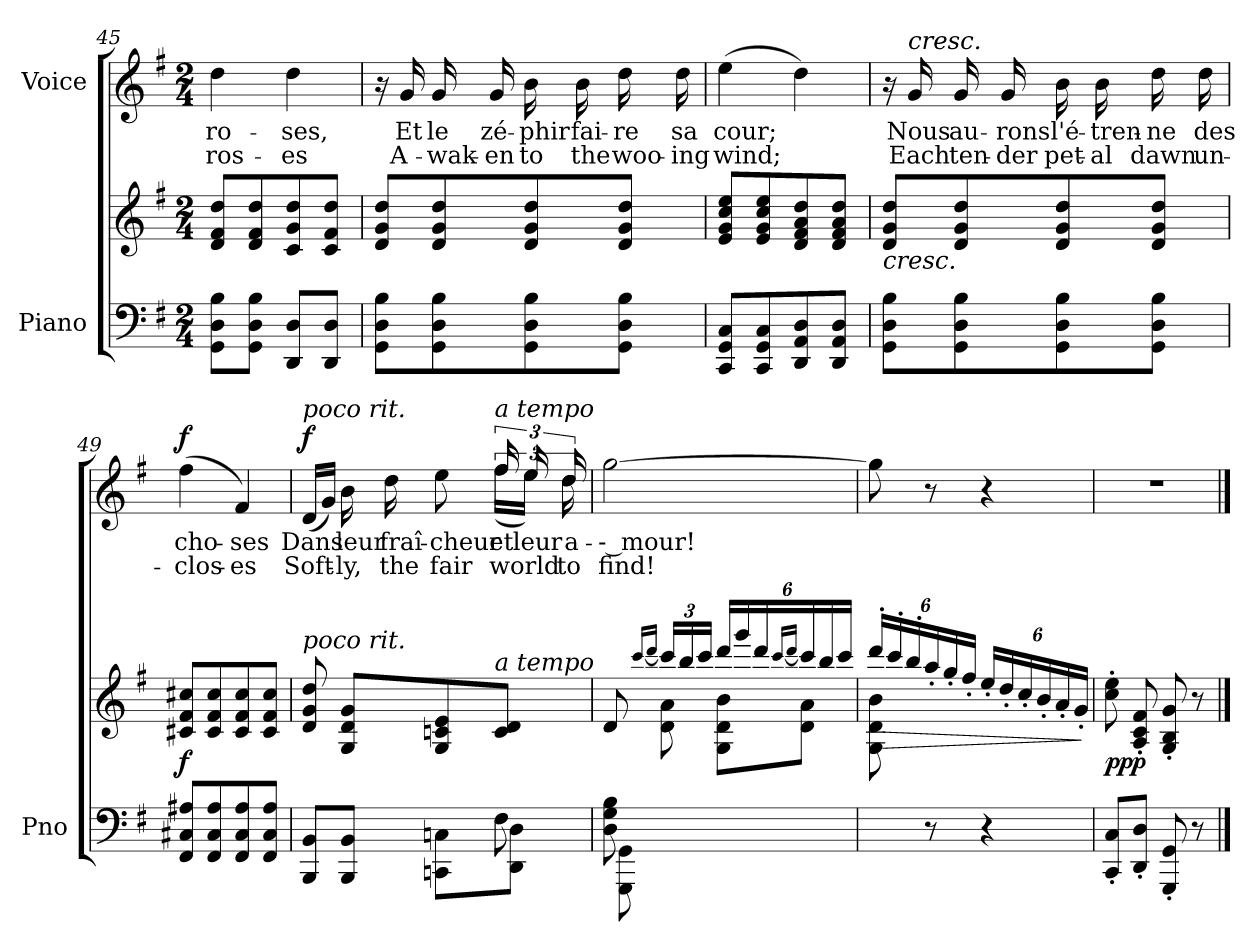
**kern	**kern	**dynam	**kern	**text	**text	**dynam
*part2	*part2	*part2	*part1	*part1	*part1	*part1
*staff3	*staff2	*staff2/3	*staff1	*staff1	*staff1	*staff1
*I"Piano	*	*	*I"Voice	*	*	*
*I'Pno	*	*	*	*	*	*
*clefF4	*clefG2	*	*clefG2	*	*	*
*k[f#]	*k[f#]	*	*k[f#]	*	*	*
*M2/4	*M2/4	*	*M2/4	*	*	*
=45	=45	=45	=45	=45	=45	=45
8GG\ 8D\ 8B\L	8d/ 8f#/ 8dd/L	.	4dd\	ro-	ros-	.
8GG\ 8D\ 8B\J	8d/ 8f#/ 8dd/	.	.	.	.	.
8DD/ 8D/L	8c/ 8g/ 8dd/	.	4dd\	-ses,	-es	.
8DD/ 8D/J	8c/ 8f#/ 8dd/J	.	.	.	.	.
=46	=46	=46	=46	=46	=46	=46
8GG\ 8D\ 8B\L	8d/ 8g/ 8dd/L	.	16r	.	.	.
.	.	.	16g/	Et	A-	.
8GG\ 8D\ 8B\	8d/ 8g/ 8dd/	.	16g/	le	-wak-	.
.	.	.	16g/	zé-	-en	.
8GG\ 8D\ 8B\	8d/ 8g/ 8dd/	.	16b\	-phir	to	.
.	.	.	16b\	fai-	the	.
8GG\ 8D\ 8B\J	8d/ 8g/ 8dd/J	.	16dd\	-re	woo-	.
.	.	.	16dd\	sa	-ing	.
=47	=47	=47	=47	=47	=47	=47
8CC/ 8GG/ 8C/L	8e/ 8g/ 8cc/ 8ee/L	.	(4ee\	cour;	wind;	.
8CC/ 8GG/ 8C/	8e/ 8g/ 8cc/ 8ee/	.	.	.	.	.
8DD/ 8AA/ 8D/	8d/ 8f#/ 8a/ 8dd/	.	4dd\)	.	.	.
8DD/ 8AA/ 8D/J	8d/ 8f#/ 8a/ 8dd/J	.	.	.	.	.
=48	=48	=48	=48	=48	=48	=48
!	!LO:TX:b:i:t=cresc.	!	!	!	!	!
8GG\ 8D\ 8B\L	8d/ 8g/ 8dd/L	.	16r	.	.	.
!	!	!	!LO:TX:a:i:t=cresc.	!	!	!
.	.	.	16g/	Nous	Each	.
8GG\ 8D\ 8B\	8d/ 8g/ 8dd/	.	16g/	au-	ten-	.
.	.	.	16g/	-rons	-der	.
8GG\ 8D\ 8B\	8d/ 8g/ 8dd/	.	16b\	l'é-	pet-	.
.	.	.	16b\	-tren-	-al	.
8GG\ 8D\ 8B\J	8d/ 8g/ 8dd/J	.	16dd\	-ne	dawn	.
.	.	.	16dd\	des	un-	.
=49	=49	=49	=49	=49	=49	=49
!	!	!LO:DY:b	!	!	!	!LO:DY:a
8FF#/ 8C#X/ 8A#X/L	8c#X/ 8f#/ 8cc#X/L	f	(4ff#\	cho-	-clos-	f
8FF#/ 8C#/ 8A#/	8c#/ 8f#/ 8cc#/	.	.	.	.	.
8FF#/ 8C#/ 8A#/	8c#/ 8f#/ 8cc#/	.	4f#/)	-ses	-es	.
8FF#/ 8C#/ 8A#/J	8c#/ 8f#/ 8cc#/J	.	.	.	.	.
=50	=50	=50	=50	=50	=50	=50
*^	*	*	*^	*	*	*
!	!	!	!	!LO:TX:i:t=poco rit.	!	!	!	!
!	!	!LO:TX:i:t=poco rit.	!	!	!	!	!	!
!	!	!	!	!	!	!	!	!LO:DY:a
4.ryy	8BBB/ 8BB/L	8d/ 8g/ 8dd/	.	(<16d/LL	4.ryy	Dans	Soft-	f
.	.	.	.	16g/JJ)	.	.	.	.
.	8BBB/ 8BB/J	8G/ 8d/ 8g/L	.	16b\	.	leur	-ly,	.
.	.	.	.	16dd\	.	fraî-	the	.
.	8CCn\ 8Cn\L	8G/ 8cn/ 8e/	.	8ee\	.	-cheur	fair	.
!	!	!	!	!LO:TX:i:t=a tempo	!	!	!	!
!	!	!LO:TX:i:t=a tempo	!	!	!	!	!	!
8F#\	8DD\ 8D\J	8c/ 8d/J	.	24ff#/	(24ff#\LL	et	world	.
.	.	.	.	24ee/	24ee\JJ)	leur	.	.
.	.	.	.	24dd/	24dd\	a-	to	.
*	*	*	*	*v	*v	*	*	*
=51	=51	=51	=51	=51	=51	=51	=51
*	*	*^	*	*	*	*	*
8D\ 8G\ 8B\	8GGG\ 8GG\	8d/	8ryy	.	[2gg\	-- mour!	find!	.
.	.	[<16qccc/LL	.	.	.	.	.	.
.	.	16qddd/JJ	.	.	.	.	.	.
*	*	*Xbrackettup	*	*	*	*	*	*
4.ryy	4.ryy	24ccc/LL]	8d\ 8a\	.	.	.	.	.
.	.	24bb/	.	.	.	.	.	.
.	.	24ccc/JJ	.	.	.	.	.	.
.	.	24ddd/LL	8G\ 8d\ 8b\L	.	.	.	.	.
.	.	24ggg/	.	.	.	.	.	.
.	.	24ddd/	.	.	.	.	.	.
.	.	[<16qccc/LL	.	.	.	.	.	.
.	.	16qddd/JJ	.	.	.	.	.	.
.	.	24ccc/]	8d\ 8a\J	.	.	.	.	.
.	.	24bb/	.	.	.	.	.	.
.	.	24ccc/JJ	.	.	.	.	.	.
*v	*v	*	*	*	*	*	*	*
=52	=52	=52	=52	=52	=52	=52	=52
8ryy	24ddd'>/LL	8G\ 8d\ 8b\	.	8gg\]	.	.	.
!	!	!	!LO:HP:b	!	!	!	!
.	24ccc'>/	.	>	.	.	.	.
.	24bb'>/	.	.	.	.	.	.
8r	24aa'>/	4.ryy	.	8r	.	.	.
.	24gg'>/	.	.	.	.	.	.
.	24ff#'>/JJ	.	.	.	.	.	.
4r	24ee'>/LL	.	.	4r	.	.	.
.	24dd'>/	.	.	.	.	.	.
.	24cc'>/	.	.	.	.	.	.
.	24b'>/	.	.	.	.	.	.
.	24a'>/	.	.	.	.	.	.
.	24g'>/JJ	.	.	.	.	.	.
*	*v	*v	*	*	*	*	*
.	.	]	.	.	.	.
=53	=53	=53	=53	=53	=53	=53
!	!	!LO:DY:b	!	!	!	!
8CC/' 8C/'L	8cc\' 8ee\'	ppp	2r	.	.	.
8DD/' 8D/'J	8A/' 8c/' 8f#/'	.	.	.	.	.
8GGG/' 8GG/'	8G/' 8B/' 8g/'	.	.	.	.	.
8r	8r	.	.	.	.	.
==	==	==	==	==	==	==
*-	*-	*-	*-	*-	*-	*-
